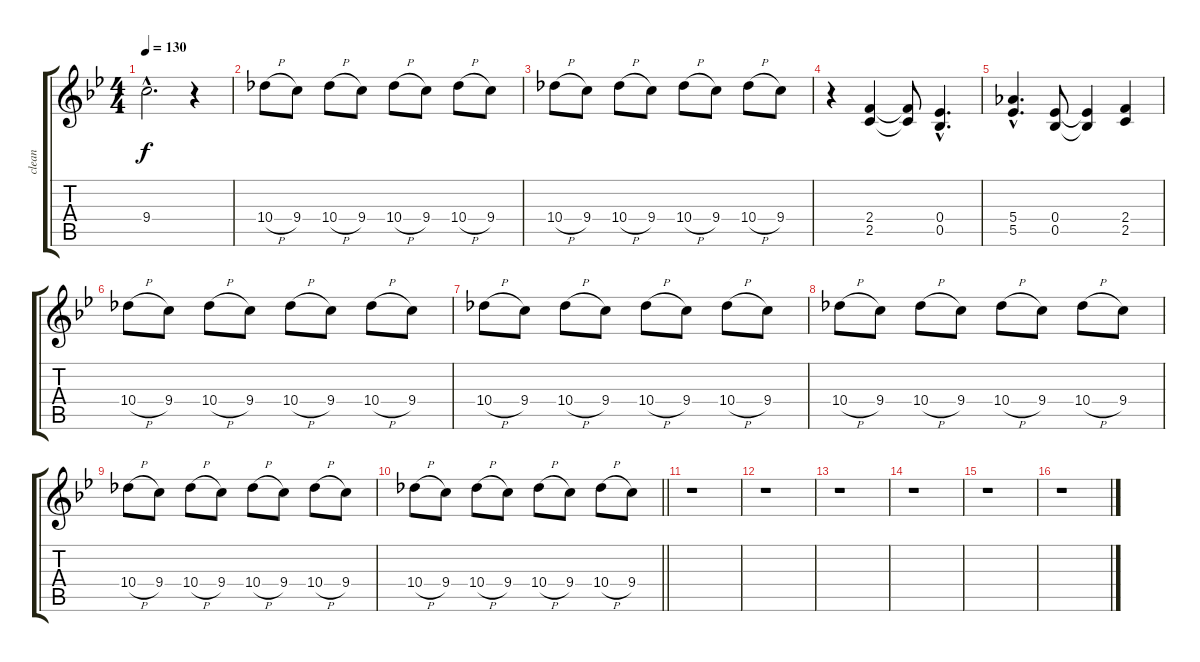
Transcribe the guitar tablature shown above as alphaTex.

\track ("clean" "clean") {instrument electricguitarclean}
\staff {score tabs}
\tuning (F4 C4 Ab3 Eb3 Bb2 F2) {hide}
\ts (4 4)
\tempo 130
\clef g2
\ks bb
9.4{hac t}.2{d dy f} r.4 |
10.4{h}.8 9.4.8 10.4{h}.8 9.4.8 10.4{h}.8 9.4.8 10.4{h}.8 9.4.8 |
10.4{h}.8 9.4.8 10.4{h}.8 9.4.8 10.4{h}.8 9.4.8 10.4{h}.8 9.4.8 |
r.4 (2.4 2.5).4 (2.4{t} 2.5{t}).8 (0.4{hac} 0.5{hac}).4{d} |
(5.4{hac} 5.5{hac}).4{d} (0.4 0.5).8 (0.4{t} 0.5{t}).4 (2.4 2.5).4 |
10.4{h}.8 9.4.8 10.4{h}.8 9.4.8 10.4{h}.8 9.4.8 10.4{h}.8 9.4.8 |
10.4{h}.8 9.4.8 10.4{h}.8 9.4.8 10.4{h}.8 9.4.8 10.4{h}.8 9.4.8 |
10.4{h}.8 9.4.8 10.4{h}.8 9.4.8 10.4{h}.8 9.4.8 10.4{h}.8 9.4.8 |
10.4{h}.8 9.4.8 10.4{h}.8 9.4.8 10.4{h}.8 9.4.8 10.4{h}.8 9.4.8 |
\barLineRight lightlight
10.4{h}.8 9.4.8 10.4{h}.8 9.4.8 10.4{h}.8 9.4.8 10.4{h}.8 9.4.8 |
r.1 |
r.1 |
r.1 |
r.1 |
r.1 |
r.1
